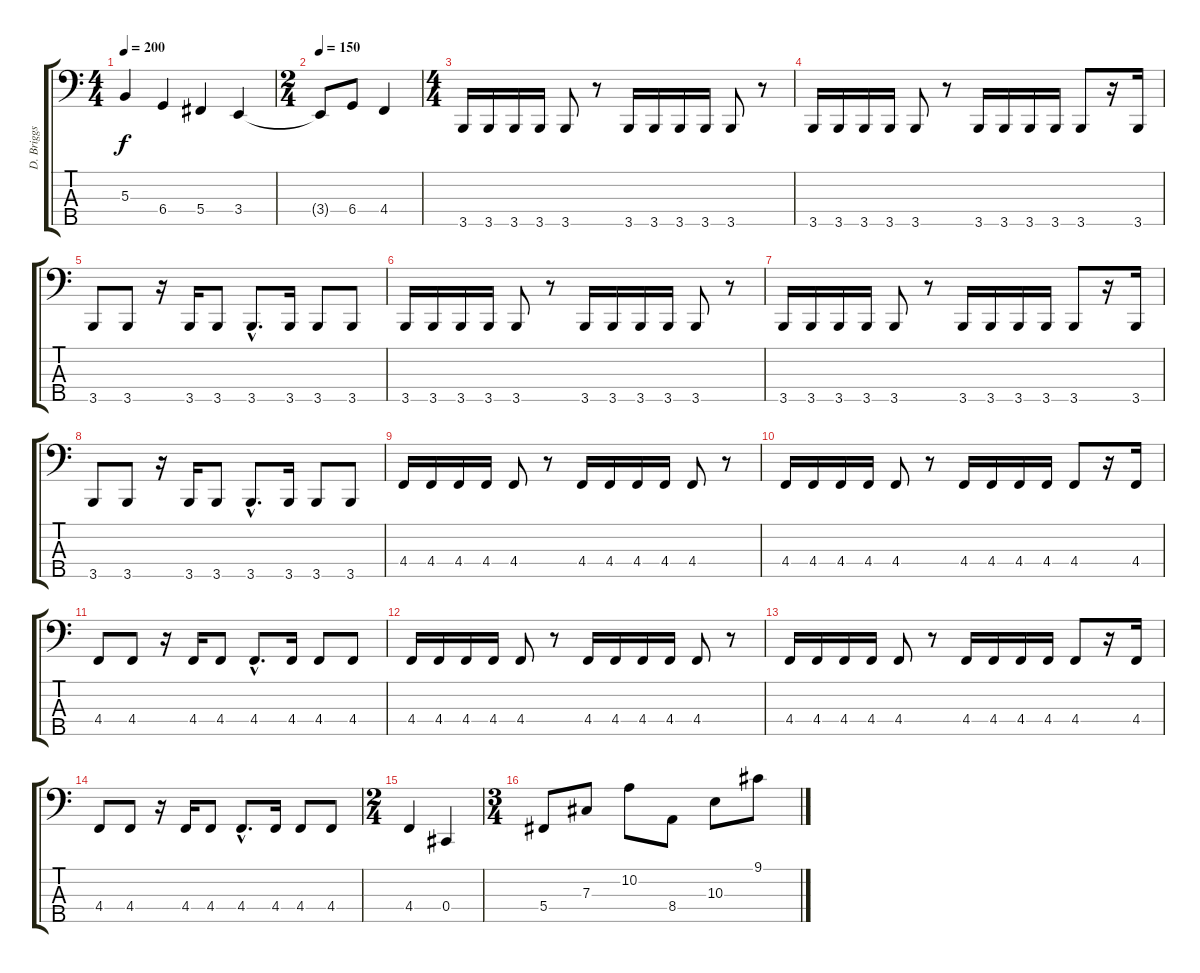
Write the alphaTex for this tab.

\track ("D. Briggs Bass" "D. Briggs ") {instrument electricbassfinger}
\staff {score tabs}
\tuning (E2 B1 Gb1 Db1 Ab0) {hide}
\ts (4 4)
\tempo 200
\clef f4
\ks c
5.3.4{dy f} 6.4.4 5.4.4 3.4.4 |
\ts (2 4)
\tempo 150
3.4{t}.8 6.4.8 4.4.4 |
\ts (4 4)
3.5.16 3.5.16 3.5.16 3.5.16 3.5.8 r.8 3.5.16 3.5.16 3.5.16 3.5.16 3.5.8 r.8 |
3.5.16 3.5.16 3.5.16 3.5.16 3.5.8 r.8 3.5.16 3.5.16 3.5.16 3.5.16 3.5.8 r.16 3.5.16 |
3.5.8 3.5.8 r.16 3.5.16 3.5.8 3.5{hac}.8{d} 3.5.16 3.5.8 3.5.8 |
3.5.16 3.5.16 3.5.16 3.5.16 3.5.8 r.8 3.5.16 3.5.16 3.5.16 3.5.16 3.5.8 r.8 |
3.5.16 3.5.16 3.5.16 3.5.16 3.5.8 r.8 3.5.16 3.5.16 3.5.16 3.5.16 3.5.8 r.16 3.5.16 |
3.5.8 3.5.8 r.16 3.5.16 3.5.8 3.5{hac}.8{d} 3.5.16 3.5.8 3.5.8 |
4.4.16 4.4.16 4.4.16 4.4.16 4.4.8 r.8 4.4.16 4.4.16 4.4.16 4.4.16 4.4.8 r.8 |
4.4.16 4.4.16 4.4.16 4.4.16 4.4.8 r.8 4.4.16 4.4.16 4.4.16 4.4.16 4.4.8 r.16 4.4.16 |
4.4.8 4.4.8 r.16 4.4.16 4.4.8 4.4{hac}.8{d} 4.4.16 4.4.8 4.4.8 |
4.4.16 4.4.16 4.4.16 4.4.16 4.4.8 r.8 4.4.16 4.4.16 4.4.16 4.4.16 4.4.8 r.8 |
4.4.16 4.4.16 4.4.16 4.4.16 4.4.8 r.8 4.4.16 4.4.16 4.4.16 4.4.16 4.4.8 r.16 4.4.16 |
4.4.8 4.4.8 r.16 4.4.16 4.4.8 4.4{hac}.8{d} 4.4.16 4.4.8 4.4.8 |
\ts (2 4)
4.4.4 0.4.4 |
\ts (3 4)
5.4.8 7.3.8 10.2.8 8.4.8 10.3.8 9.1.8
